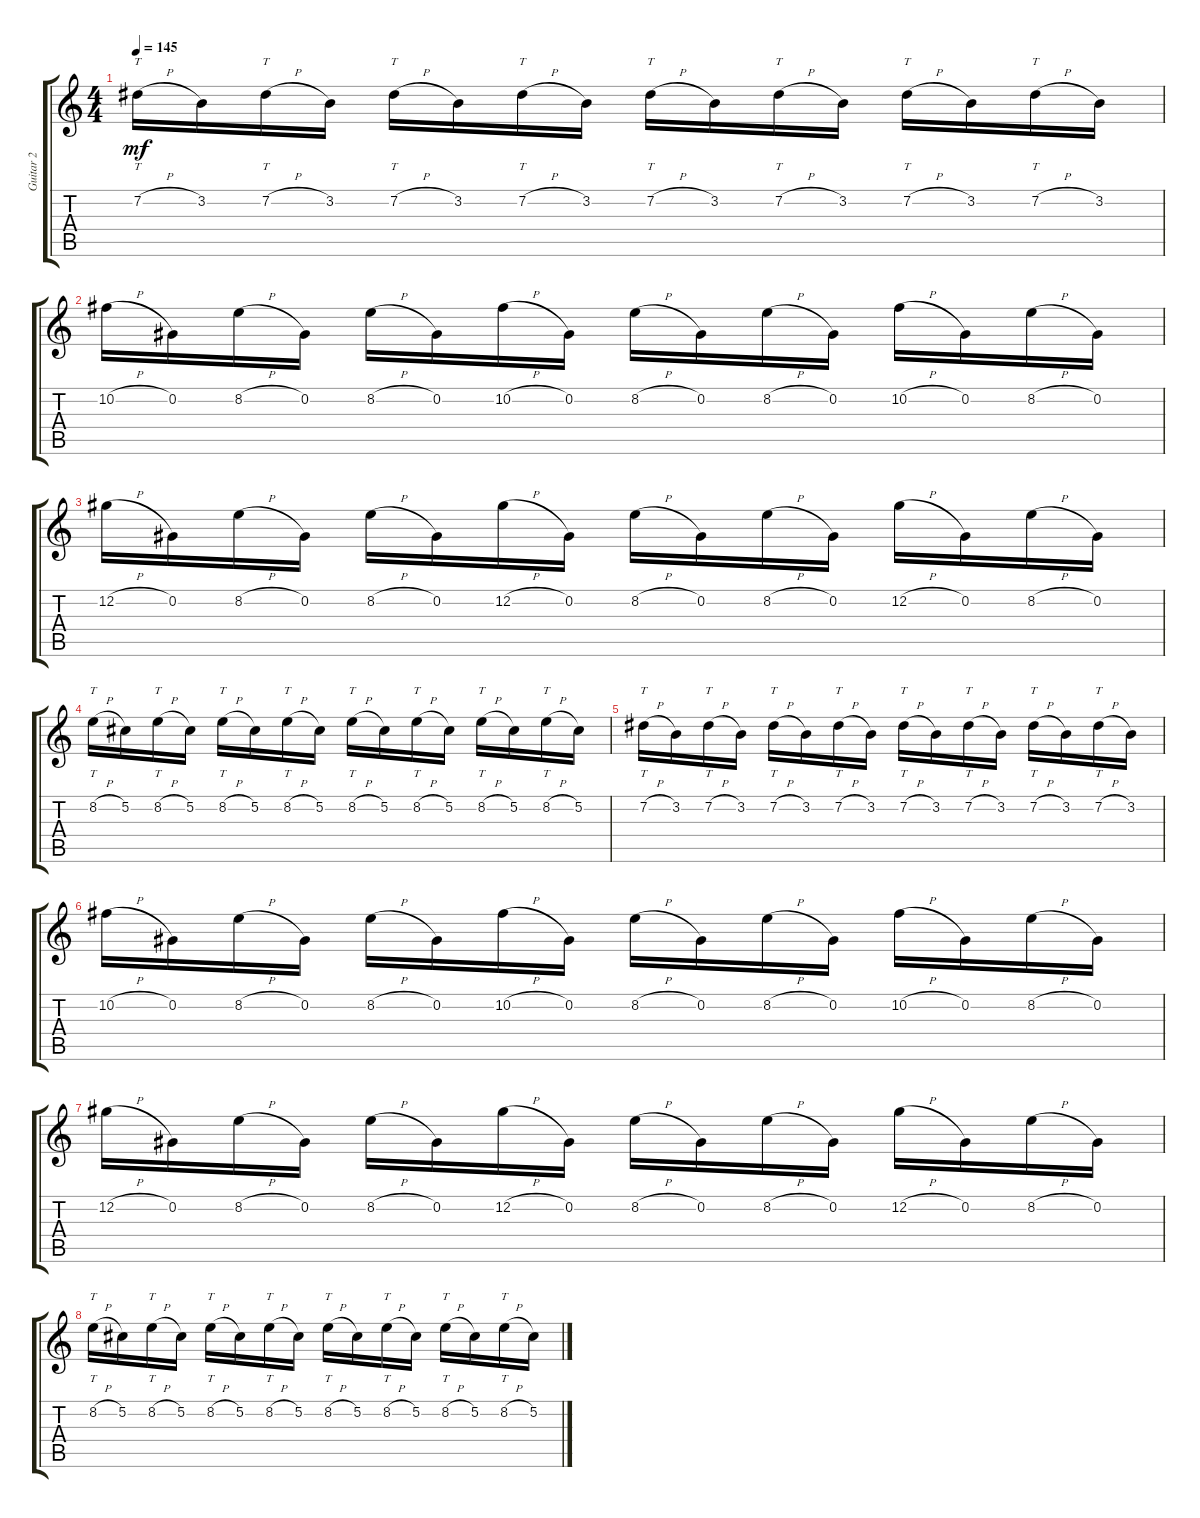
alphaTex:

\track ("Guitar 2" "Guitar 2") {instrument distortionguitar}
\staff {score tabs}
\tuning (Db4 Ab3 E3 B2 Gb2 B1) {hide}
\ts (4 4)
\tempo 145
\clef g2
\ks c
7.2{h}.16{tt dy mf} 3.2.16 7.2{h}.16{tt} 3.2.16 7.2{h}.16{tt} 3.2.16 7.2{h}.16{tt} 3.2.16 7.2{h}.16{tt} 3.2.16 7.2{h}.16{tt} 3.2.16 7.2{h}.16{tt} 3.2.16 7.2{h}.16{tt} 3.2.16 |
10.2{h}.16 0.2.16 8.2{h}.16 0.2.16 8.2{h}.16 0.2.16 10.2{h}.16 0.2.16 8.2{h}.16 0.2.16 8.2{h}.16 0.2.16 10.2{h}.16 0.2.16 8.2{h}.16 0.2.16 |
12.2{h}.16 0.2.16 8.2{h}.16 0.2.16 8.2{h}.16 0.2.16 12.2{h}.16 0.2.16 8.2{h}.16 0.2.16 8.2{h}.16 0.2.16 12.2{h}.16 0.2.16 8.2{h}.16 0.2.16 |
8.2{h}.16{tt} 5.2.16 8.2{h}.16{tt} 5.2.16 8.2{h}.16{tt} 5.2.16 8.2{h}.16{tt} 5.2.16 8.2{h}.16{tt} 5.2.16 8.2{h}.16{tt} 5.2.16 8.2{h}.16{tt} 5.2.16 8.2{h}.16{tt} 5.2.16 |
7.2{h}.16{tt} 3.2.16 7.2{h}.16{tt} 3.2.16 7.2{h}.16{tt} 3.2.16 7.2{h}.16{tt} 3.2.16 7.2{h}.16{tt} 3.2.16 7.2{h}.16{tt} 3.2.16 7.2{h}.16{tt} 3.2.16 7.2{h}.16{tt} 3.2.16 |
10.2{h}.16 0.2.16 8.2{h}.16 0.2.16 8.2{h}.16 0.2.16 10.2{h}.16 0.2.16 8.2{h}.16 0.2.16 8.2{h}.16 0.2.16 10.2{h}.16 0.2.16 8.2{h}.16 0.2.16 |
12.2{h}.16 0.2.16 8.2{h}.16 0.2.16 8.2{h}.16 0.2.16 12.2{h}.16 0.2.16 8.2{h}.16 0.2.16 8.2{h}.16 0.2.16 12.2{h}.16 0.2.16 8.2{h}.16 0.2.16 |
8.2{h}.16{tt} 5.2.16 8.2{h}.16{tt} 5.2.16 8.2{h}.16{tt} 5.2.16 8.2{h}.16{tt} 5.2.16 8.2{h}.16{tt} 5.2.16 8.2{h}.16{tt} 5.2.16 8.2{h}.16{tt} 5.2.16 8.2{h}.16{tt} 5.2.16
